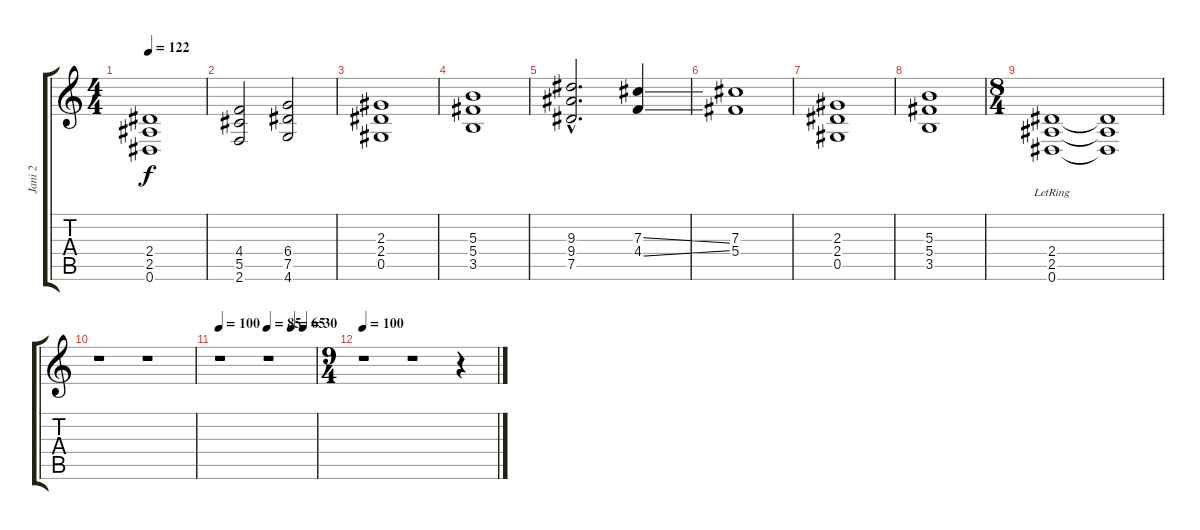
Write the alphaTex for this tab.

\track ("Jani 2" "Jani 2") {instrument distortionguitar}
\staff {score tabs}
\tuning (Eb4 Bb3 Gb3 Db3 Ab2 Eb2) {hide}
\ts (4 4)
\tempo 122
\clef g2
\ks c
(2.4 2.5 0.6).1{dy f} |
(4.4 5.5 2.6).2 (6.4 7.5 4.6).2 |
(2.3 2.4 0.5).1 |
(5.3 5.4 3.5).1 |
(9.3{hac} 9.4{hac} 7.5{hac}).2{d} (7.3{ss} 4.4{ss}).4 |
(7.3 5.4).1 |
(2.3 2.4 0.5).1 |
(5.3 5.4 3.5).1 |
\ts (8 4)
(2.4{lr} 2.5{lr} 0.6{lr}).1 (2.4{t} 2.5{t} 0.6{t}).1 |
r.1{volume 8} r.1{volume 5} |
\tempo 100
\tempo (85 0.5)
\tempo (65 0.75)
\tempo (30 0.875)
r.1{volume 3} r.1{volume 2} |
\ts (9 4)
\tempo 100
r.1 r.1 r.4
